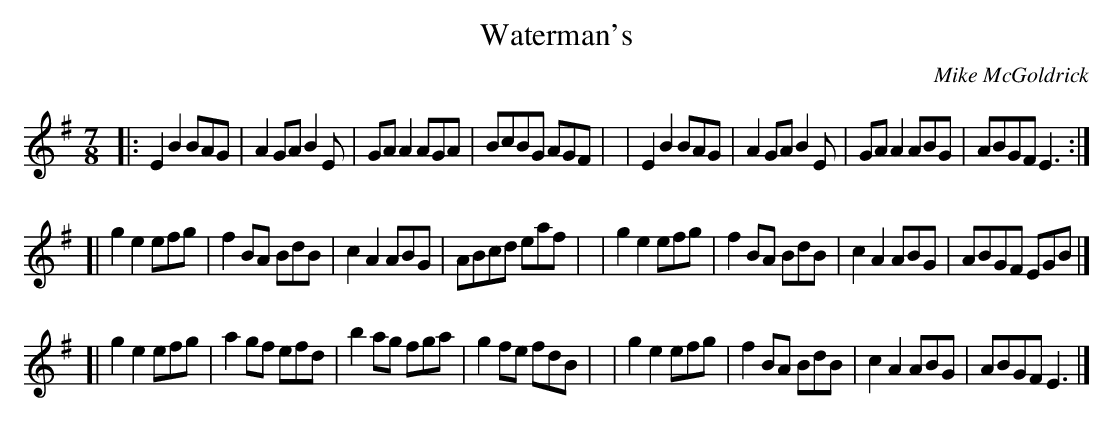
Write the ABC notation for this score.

X:1
T: Waterman's
C: Mike McGoldrick
M: 7/8
L: 1/8
K: Em
|: E2B2 BAG | A2GA B2E | GAA2 AGA | BcBG AGF |\
|  E2B2 BAG | A2GA B2E | GAA2 ABG | ABGF E3 :|
[| g2e2 efg | f2BA BdB | c2A2 ABG | ABcd eaf |\
|  g2e2 efg | f2BA BdB | c2A2 ABG | ABGF EGB |]
[| g2e2 efg | a2gf efd | b2ag fga | g2fe fdB |\
|  g2e2 efg | f2BA BdB | c2A2 ABG | ABGF E3 |]
